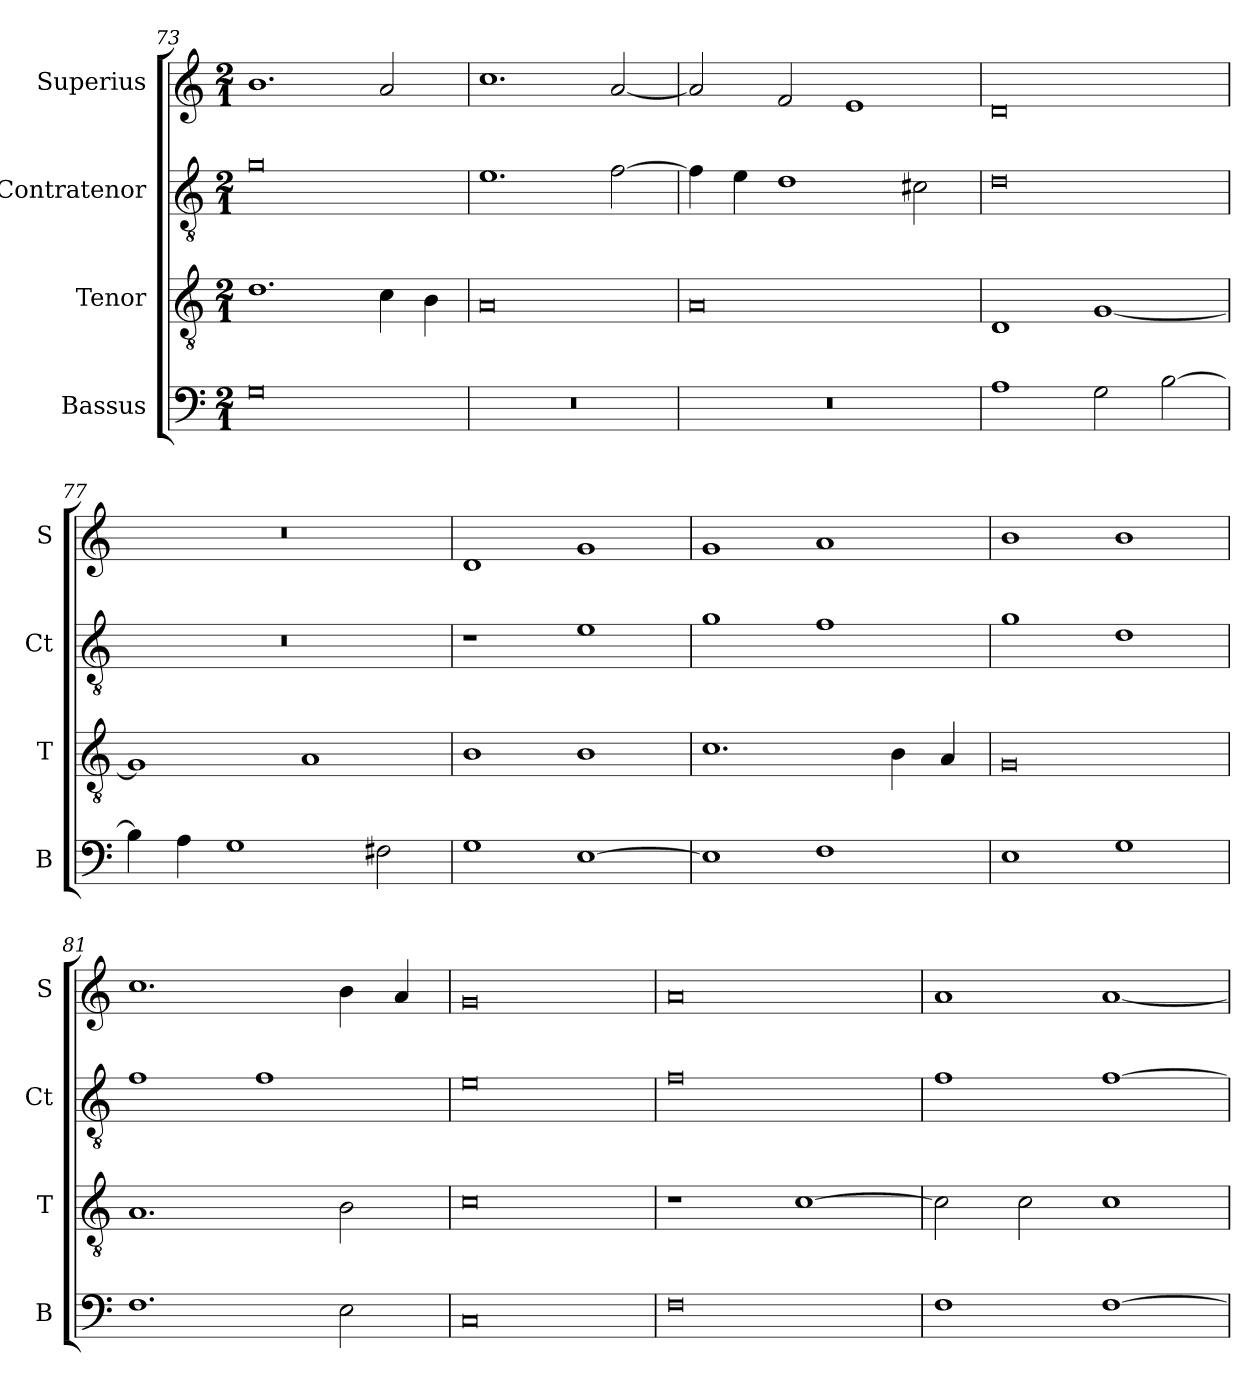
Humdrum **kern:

**kern	**kern	**kern	**kern
*part4	*part3	*part2	*part1
*staff4	*staff3	*staff2	*staff1
*I"Bassus	*I"Tenor	*I"Contratenor	*I"Superius
*I'B	*I'T	*I'Ct	*I'S
*clefF4	*clefGv2	*clefGv2	*clefG2
*k[]	*k[]	*k[]	*k[]
*M2/1	*M2/1	*M2/1	*M2/1
=73	=73	=73	=73
0G	1.d	0g	1.b
.	4c\	.	2a/
.	4B\	.	.
=74	=74	=74	=74
0r	0A	1.e	1.cc
.	.	[2f\	[2a/
=75	=75	=75	=75
0r	0A	4f\]	2a/]
.	.	4e\	.
.	.	1d	2f/
.	.	.	1e
.	.	2c#X\	.
=76	=76	=76	=76
1A	1D	0d	0d
2G\	[1G	.	.
[2B\	.	.	.
=77	=77	=77	=77
4B\]	1G]	0r	0r
4A\	.	.	.
1G	.	.	.
.	1A	.	.
2F#X\	.	.	.
=78	=78	=78	=78
1G	1B	1r	1d
[1E	1B	1e	1g
=79	=79	=79	=79
1E]	1.c	1g	1g
1F	.	1f	1a
.	4B\	.	.
.	4A/	.	.
=80	=80	=80	=80
1E	0G	1g	1b
1G	.	1d	1b
=81	=81	=81	=81
1.F	1.A	1f	1.cc
.	.	1f	.
2E\	2B\	.	4b\
.	.	.	4a/
=82	=82	=82	=82
0C	0c	0e	0g
=83	=83	=83	=83
0F	1r	0f	0a
.	[1c	.	.
=84	=84	=84	=84
1F	2c\]	1f	1a
.	2c\	.	.
[1F	1c	[1f	[1a
=	=	=	=
*-	*-	*-	*-
